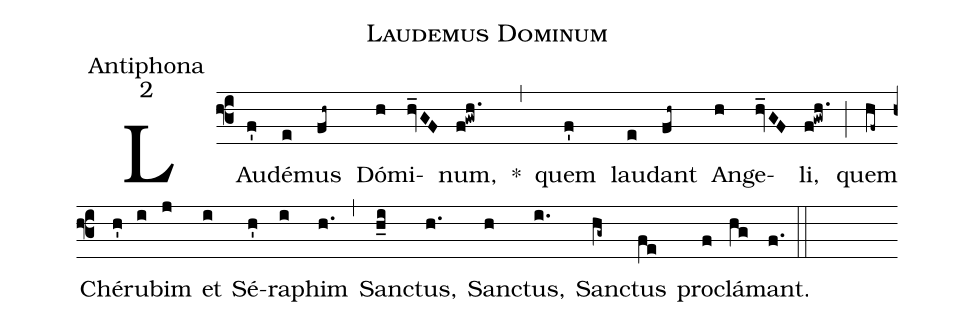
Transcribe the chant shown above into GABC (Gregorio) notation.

name:Laudemus Dominum;
office-part:Antiphona;
mode:2;
%%
(f3) LAu(f')dé(e)mus(fh~) Dó(h)mi(hv_GF)num,(f!gwh.) *(,) quem(f') lau(e)dant(fh~) An(h)ge(hv_GF)li,(f!gwh.) (;) quem(hf~) Ché(h')ru(i)bim(j) et(i) Sé(h')ra(i)phim(h.) (,) San(h_i)ctus,(h.) San(h)ctus,(i.) San(hg~)ctus(fe) pro(f)clá(hg)mant.(f.) (::)
%<eu>E(h) u(h) o(h) u(g) a(e) e.</eu>(f.) (::)
